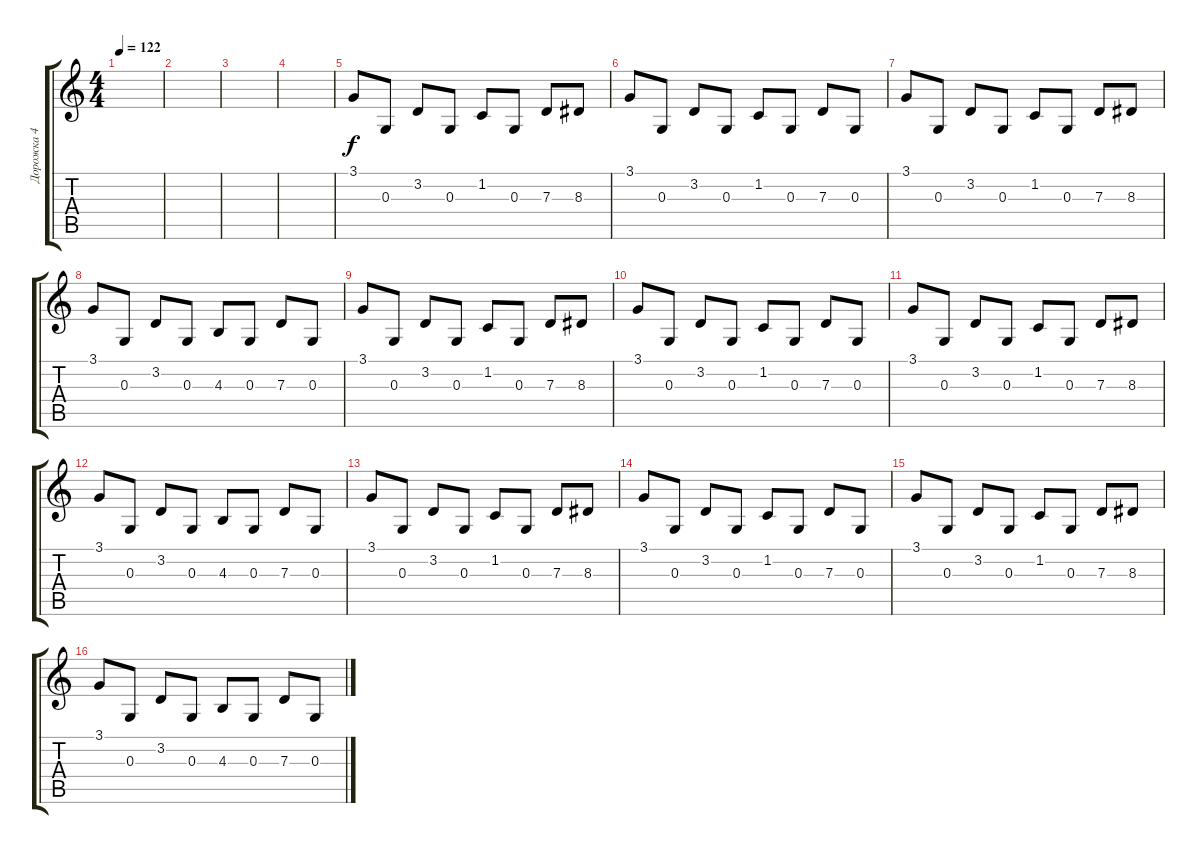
\track ("Дорожка 4" "Дорожка 4") {instrument drawbarorgan}
\staff {score tabs}
\tuning (E4 B3 G3 D3 A2 E2) {hide}
\ts (4 4)
\tempo 122
\clef g2
\ks c
|
|
|
|
3.1.8 0.3.8 3.2.8 0.3.8 1.2.8 0.3.8 7.3.8 8.3.8 |
3.1.8 0.3.8 3.2.8 0.3.8 1.2.8 0.3.8 7.3.8 0.3.8 |
3.1.8 0.3.8 3.2.8 0.3.8 1.2.8 0.3.8 7.3.8 8.3.8 |
3.1.8 0.3.8 3.2.8 0.3.8 4.3.8 0.3.8 7.3.8 0.3.8 |
3.1.8 0.3.8 3.2.8 0.3.8 1.2.8 0.3.8 7.3.8 8.3.8 |
3.1.8 0.3.8 3.2.8 0.3.8 1.2.8 0.3.8 7.3.8 0.3.8 |
3.1.8 0.3.8 3.2.8 0.3.8 1.2.8 0.3.8 7.3.8 8.3.8 |
3.1.8 0.3.8 3.2.8 0.3.8 4.3.8 0.3.8 7.3.8 0.3.8 |
3.1.8 0.3.8 3.2.8 0.3.8 1.2.8 0.3.8 7.3.8 8.3.8 |
3.1.8 0.3.8 3.2.8 0.3.8 1.2.8 0.3.8 7.3.8 0.3.8 |
3.1.8 0.3.8 3.2.8 0.3.8 1.2.8 0.3.8 7.3.8 8.3.8 |
3.1.8 0.3.8 3.2.8 0.3.8 4.3.8 0.3.8 7.3.8 0.3.8
